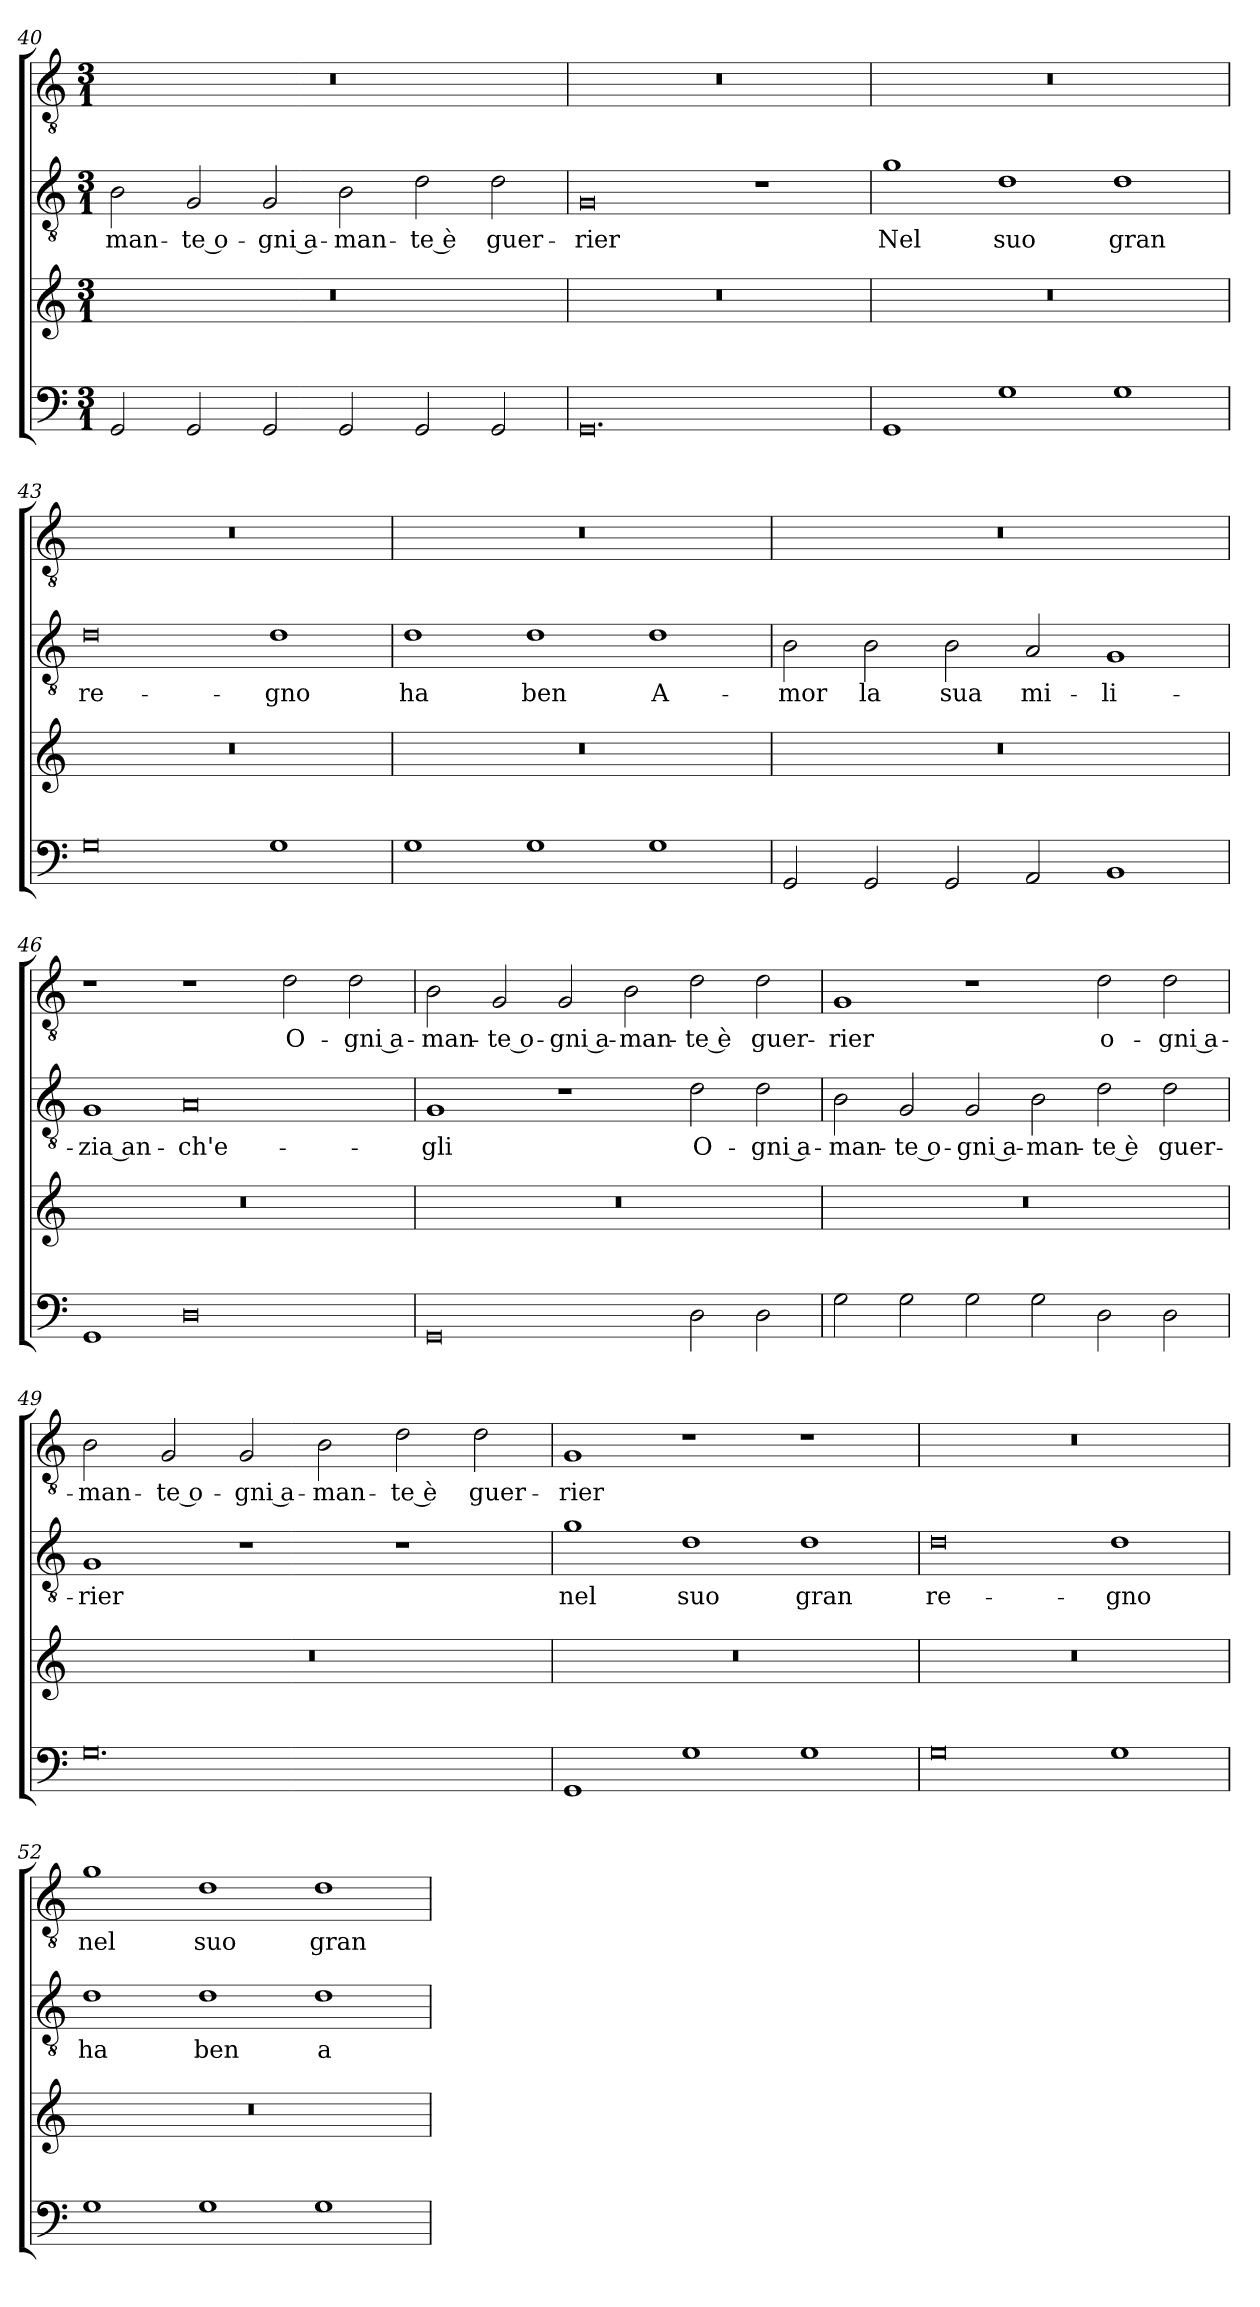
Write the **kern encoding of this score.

**kern	**kern	**kern	**text	**kern	**text
*part4	*part3	*part2	*part2	*part1	*part1
*staff4	*staff3	*staff2	*staff2	*staff1	*staff1
!!LO:LB:g=z
*clefF4	*clefG2	*clefGv2	*	*clefGv2	*
*k[]	*k[]	*k[]	*	*k[]	*
*C:	*C:	*C:	*	*C:	*
*M3/1	*M3/1	*M3/1	*	*M3/1	*
=40	=40	=40	=40	=40	=40
!	!	!	!LO:LY:b	!	!
2GG/	0.r	2B\	-man-	0.r	.
!	!	!	!LO:LY:b	!	!
2GG/	.	2G/	-te o-	.	.
!	!	!	!LO:LY:b	!	!
2GG/	.	2G/	-gni a-	.	.
!	!	!	!LO:LY:b	!	!
2GG/	.	2B\	-man-	.	.
!	!	!	!LO:LY:b	!	!
2GG/	.	2d\	-te è	.	.
!	!	!	!LO:LY:b	!	!
2GG/	.	2d\	guer-	.	.
=41	=41	=41	=41	=41	=41
!	!	!	!LO:LY:b	!	!
0.GG	0.r	0G	-rier	0.r	.
.	.	1r	.	.	.
=42	=42	=42	=42	=42	=42
!	!	!	!LO:LY:b	!	!
1GG	0.r	1g	Nel	0.r	.
!	!	!	!LO:LY:b	!	!
1G	.	1d	suo	.	.
!	!	!	!LO:LY:b	!	!
1G	.	1d	gran	.	.
=43	=43	=43	=43	=43	=43
!	!	!	!LO:LY:b	!	!
0G	0.r	0d	re-	0.r	.
!	!	!	!LO:LY:b	!	!
1G	.	1d	-gno	.	.
!!LO:LB:g=z
=44	=44	=44	=44	=44	=44
!	!	!	!LO:LY:b	!	!
1G	0.r	1d	ha	0.r	.
!	!	!	!LO:LY:b	!	!
1G	.	1d	ben	.	.
!	!	!	!LO:LY:b	!	!
1G	.	1d	A-	.	.
=45	=45	=45	=45	=45	=45
!	!	!	!LO:LY:b	!	!
2GG/	0.r	2B\	-mor	0.r	.
!	!	!	!LO:LY:b	!	!
2GG/	.	2B\	la	.	.
!	!	!	!LO:LY:b	!	!
2GG/	.	2B\	sua	.	.
!	!	!	!LO:LY:b	!	!
2AA/	.	2A/	mi-	.	.
!	!	!	!LO:LY:b	!	!
1BB	.	1G	-li-	.	.
=46	=46	=46	=46	=46	=46
!	!	!	!LO:LY:b	!	!
1GG	0.r	1G	-zia an-	1r	.
!	!	!	!LO:LY:b	!	!
0D	.	0A	-ch'e-	1r	.
!	!	!	!	!	!LO:LY:b
.	.	.	.	2d\	O-
!	!	!	!	!	!LO:LY:b
.	.	.	.	2d\	-gni a-
!!LO:LB:g=z
=47	=47	=47	=47	=47	=47
!	!	!	!LO:LY:b	!	!LO:LY:b
0GG	0.r	1G	-gli	2B\	-man-
!	!	!	!	!	!LO:LY:b
.	.	.	.	2G/	-te o-
!	!	!	!	!	!LO:LY:b
.	.	1r	.	2G/	-gni a-
!	!	!	!	!	!LO:LY:b
.	.	.	.	2B\	-man-
!	!	!	!LO:LY:b	!	!LO:LY:b
2D\	.	2d\	O-	2d\	-te è
!	!	!	!LO:LY:b	!	!LO:LY:b
2D\	.	2d\	-gni a-	2d\	guer-
=48	=48	=48	=48	=48	=48
!	!	!	!LO:LY:b	!	!LO:LY:b
2G\	0.r	2B\	-man-	1G	-rier
!	!	!	!LO:LY:b	!	!
2G\	.	2G/	-te o-	.	.
!	!	!	!LO:LY:b	!	!
2G\	.	2G/	-gni a-	1r	.
!	!	!	!LO:LY:b	!	!
2G\	.	2B\	-man-	.	.
!	!	!	!LO:LY:b	!	!LO:LY:b
2D\	.	2d\	-te è	2d\	o-
!	!	!	!LO:LY:b	!	!LO:LY:b
2D\	.	2d\	guer-	2d\	-gni a-
=49	=49	=49	=49	=49	=49
!	!	!	!LO:LY:b	!	!LO:LY:b
0.G	0.r	1G	-rier	2B\	-man-
!	!	!	!	!	!LO:LY:b
.	.	.	.	2G/	-te o-
!	!	!	!	!	!LO:LY:b
.	.	1r	.	2G/	-gni a-
!	!	!	!	!	!LO:LY:b
.	.	.	.	2B\	-man-
!	!	!	!	!	!LO:LY:b
.	.	1r	.	2d\	-te è
!	!	!	!	!	!LO:LY:b
.	.	.	.	2d\	guer-
!!LO:LB:g=z
=50	=50	=50	=50	=50	=50
!	!	!	!LO:LY:b	!	!LO:LY:b
1GG	0.r	1g	nel	1G	-rier
!	!	!	!LO:LY:b	!	!
1G	.	1d	suo	1r	.
!	!	!	!LO:LY:b	!	!
1G	.	1d	gran	1r	.
=51	=51	=51	=51	=51	=51
!	!	!	!LO:LY:b	!	!
0G	0.r	0d	re-	0.r	.
!	!	!	!LO:LY:b	!	!
1G	.	1d	-gno	.	.
=52	=52	=52	=52	=52	=52
!	!	!	!LO:LY:b	!	!LO:LY:b
1G	0.r	1d	ha	1g	nel
!	!	!	!LO:LY:b	!	!LO:LY:b
1G	.	1d	ben	1d	suo
!	!	!	!LO:LY:b	!	!LO:LY:b
1G	.	1d	a-	1d	gran
=	=	=	=	=	=
*-	*-	*-	*-	*-	*-
